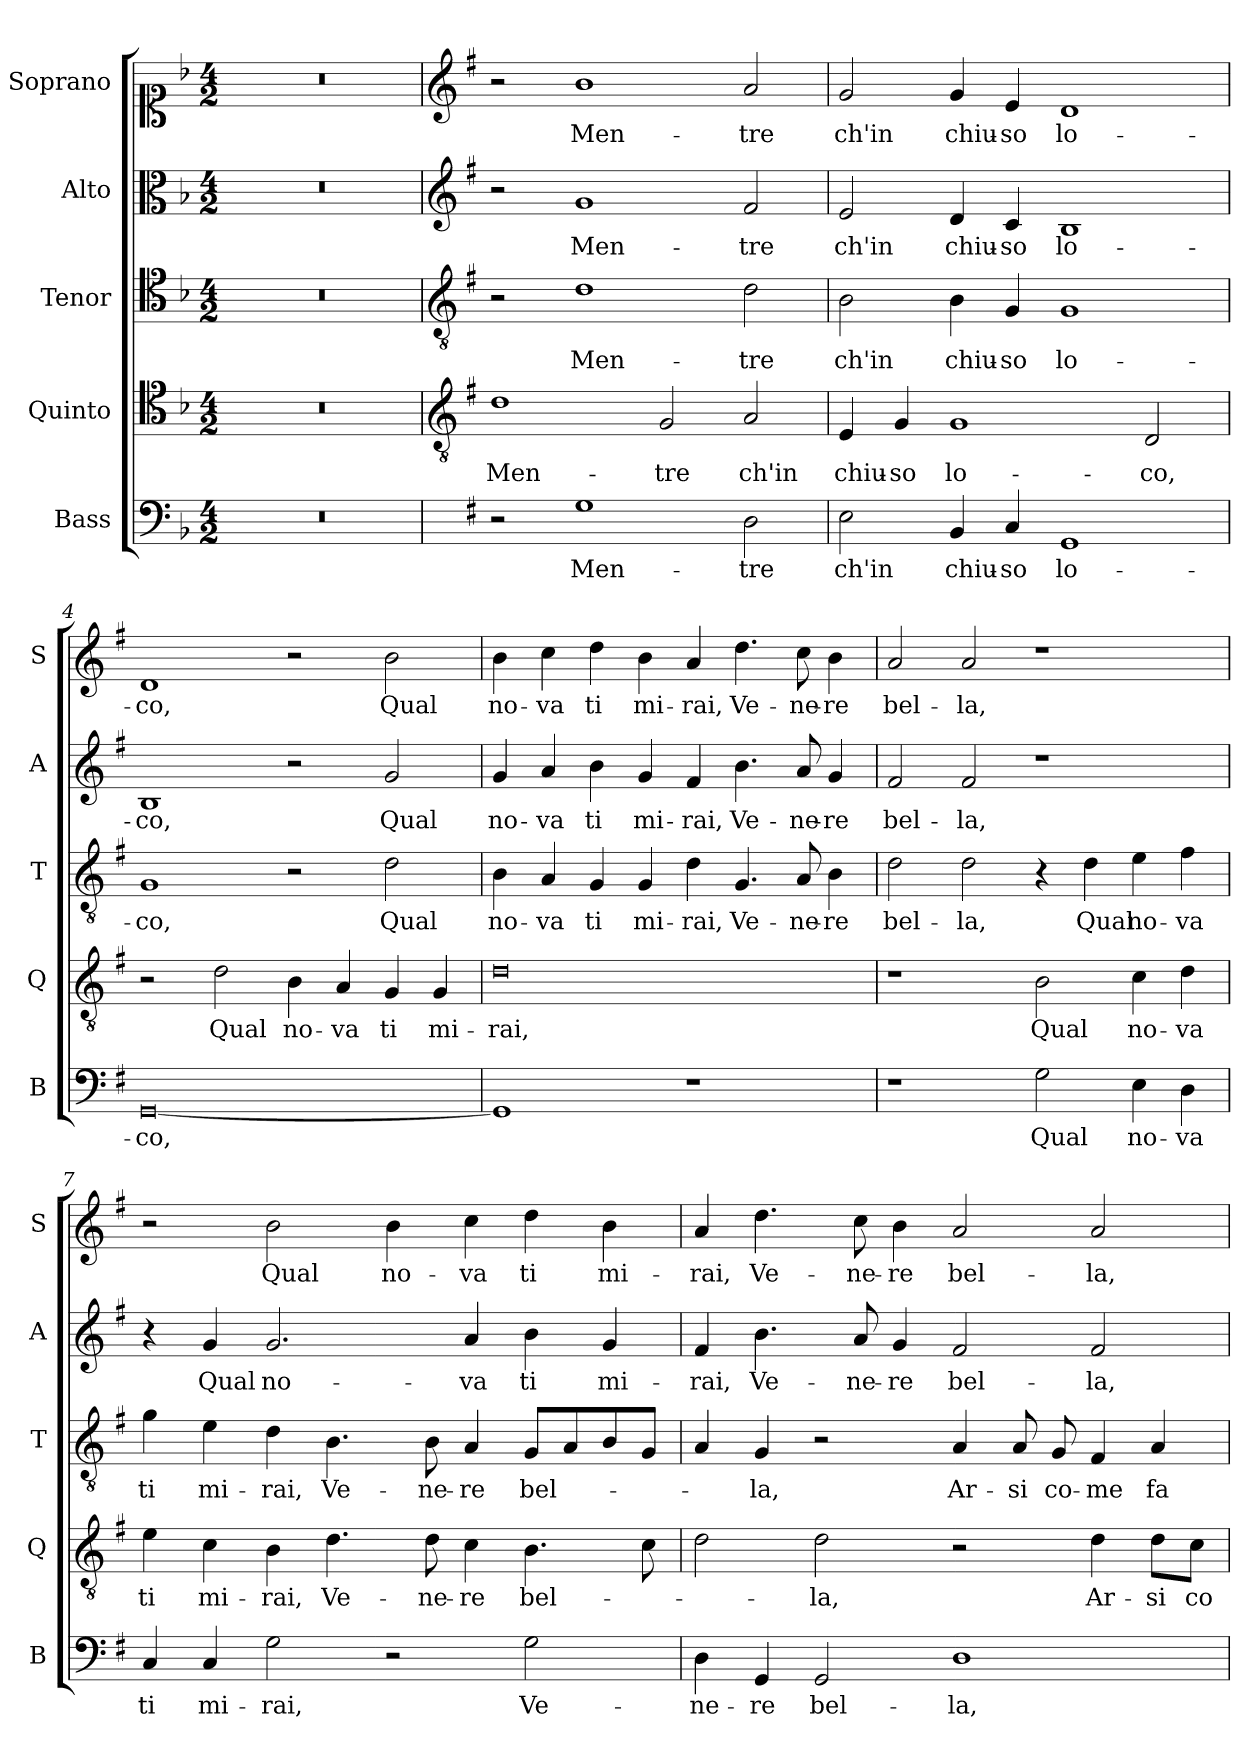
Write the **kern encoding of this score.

**kern	**text	**kern	**text	**kern	**text	**kern	**text	**kern	**text
*part5	*part5	*part4	*part4	*part3	*part3	*part2	*part2	*part1	*part1
*staff5	*staff5	*staff4	*staff4	*staff3	*staff3	*staff2	*staff2	*staff1	*staff1
*I"Bass	*	*I"Quinto	*	*I"Tenor	*	*I"Alto	*	*I"Soprano	*
*I'B	*	*I'Q	*	*I'T	*	*I'A	*	*I'S	*
*clefF4	*	*clefC4	*	*clefC4	*	*clefC3	*	*clefC1	*
*k[b-]	*	*k[b-]	*	*k[b-]	*	*k[b-]	*	*k[b-]	*
*F:	*	*F:	*	*F:	*	*F:	*	*F:	*
*M4/2	*	*M4/2	*	*M4/2	*	*M4/2	*	*M4/2	*
=1	=1	=1	=1	=1	=1	=1	=1	=1	=1
0r	.	0r	.	0r	.	0r	.	0r	.
=2	=2	=2	=2	=2	=2	=2	=2	=2	=2
*	*	*clefGv2	*	*clefGv2	*	*clefG2	*	*clefG2	*
*k[f#]	*	*k[f#]	*	*k[f#]	*	*k[f#]	*	*k[f#]	*
*G:	*	*G:	*	*G:	*	*G:	*	*G:	*
!	!	!	!LO:LY:b	!	!	!	!	!	!
2r	.	1d	Men-	2r	.	2r	.	2r	.
!	!LO:LY:b	!	!	!	!LO:LY:b	!	!LO:LY:b	!	!LO:LY:b
1G	Men-	.	.	1d	Men-	1g	Men-	1b	Men-
!	!	!	!LO:LY:b	!	!	!	!	!	!
.	.	2G/	-tre	.	.	.	.	.	.
!	!LO:LY:b	!	!LO:LY:b	!	!LO:LY:b	!	!LO:LY:b	!	!LO:LY:b
2D\	-tre	2A/	ch'in	2d\	-tre	2f#/	-tre	2a/	-tre
=3	=3	=3	=3	=3	=3	=3	=3	=3	=3
!	!LO:LY:b	!	!LO:LY:b	!	!LO:LY:b	!	!LO:LY:b	!	!LO:LY:b
2E\	ch'in	4E/	chiu-	2B\	ch'in	2e/	ch'in	2g/	ch'in
!	!	!	!LO:LY:b	!	!	!	!	!	!
.	.	4G/	-so	.	.	.	.	.	.
!	!LO:LY:b	!	!LO:LY:b	!	!LO:LY:b	!	!LO:LY:b	!	!LO:LY:b
4BB/	chiu-	1G	lo-	4B\	chiu-	4d/	chiu-	4g/	chiu-
!	!LO:LY:b	!	!	!	!LO:LY:b	!	!LO:LY:b	!	!LO:LY:b
4C/	-so	.	.	4G/	-so	4c/	-so	4e/	-so
!	!LO:LY:b	!	!	!	!LO:LY:b	!	!LO:LY:b	!	!LO:LY:b
1GG	lo-	.	.	1G	lo-	1B	lo-	1d	lo-
!	!	!	!LO:LY:b	!	!	!	!	!	!
.	.	2D/	-co,	.	.	.	.	.	.
=4	=4	=4	=4	=4	=4	=4	=4	=4	=4
!	!LO:LY:b	!	!	!	!LO:LY:b	!	!LO:LY:b	!	!LO:LY:b
[0GG	-co,	2r	.	1G	-co,	1B	-co,	1d	-co,
!	!	!	!LO:LY:b	!	!	!	!	!	!
.	.	2d\	Qual	.	.	.	.	.	.
!	!	!	!LO:LY:b	!	!	!	!	!	!
.	.	4B\	no-	2r	.	2r	.	2r	.
!	!	!	!LO:LY:b	!	!	!	!	!	!
.	.	4A/	-va	.	.	.	.	.	.
!	!	!	!LO:LY:b	!	!LO:LY:b	!	!LO:LY:b	!	!LO:LY:b
.	.	4G/	ti	2d\	Qual	2g/	Qual	2b\	Qual
!	!	!	!LO:LY:b	!	!	!	!	!	!
.	.	4G/	mi-	.	.	.	.	.	.
!!LO:LB:g=z
=5	=5	=5	=5	=5	=5	=5	=5	=5	=5
!	!	!	!LO:LY:b	!	!LO:LY:b	!	!LO:LY:b	!	!LO:LY:b
1GG]	.	0d	-rai,	4B\	no-	4g/	no-	4b\	no-
!	!	!	!	!	!LO:LY:b	!	!LO:LY:b	!	!LO:LY:b
.	.	.	.	4A/	-va	4a/	-va	4cc\	-va
!	!	!	!	!	!LO:LY:b	!	!LO:LY:b	!	!LO:LY:b
.	.	.	.	4G/	ti	4b\	ti	4dd\	ti
!	!	!	!	!	!LO:LY:b	!	!LO:LY:b	!	!LO:LY:b
.	.	.	.	4G/	mi-	4g/	mi-	4b\	mi-
!	!	!	!	!	!LO:LY:b	!	!LO:LY:b	!	!LO:LY:b
1r	.	.	.	4d\	-rai,	4f#/	-rai,	4a/	-rai,
!	!	!	!	!	!LO:LY:b	!	!LO:LY:b	!	!LO:LY:b
.	.	.	.	4.G/	Ve-	4.b\	Ve-	4.dd\	Ve-
!	!	!	!	!	!LO:LY:b	!	!LO:LY:b	!	!LO:LY:b
.	.	.	.	8A/	-ne-	8a/	-ne-	8cc\	-ne-
!	!	!	!	!	!LO:LY:b	!	!LO:LY:b	!	!LO:LY:b
.	.	.	.	4B\	-re	4g/	-re	4b\	-re
=6	=6	=6	=6	=6	=6	=6	=6	=6	=6
!	!	!	!	!	!LO:LY:b	!	!LO:LY:b	!	!LO:LY:b
1r	.	1r	.	2d\	bel-	2f#/	bel-	2a/	bel-
!	!	!	!	!	!LO:LY:b	!	!LO:LY:b	!	!LO:LY:b
.	.	.	.	2d\	-la,	2f#/	-la,	2a/	-la,
!	!LO:LY:b	!	!LO:LY:b	!	!	!	!	!	!
2G\	Qual	2B\	Qual	4r	.	1r	.	1r	.
!	!	!	!	!	!LO:LY:b	!	!	!	!
.	.	.	.	4d\	Qual	.	.	.	.
!	!LO:LY:b	!	!LO:LY:b	!	!LO:LY:b	!	!	!	!
4E\	no-	4c\	no-	4e\	no-	.	.	.	.
!	!LO:LY:b	!	!LO:LY:b	!	!LO:LY:b	!	!	!	!
4D\	-va	4d\	-va	4f#\	-va	.	.	.	.
=7	=7	=7	=7	=7	=7	=7	=7	=7	=7
!	!LO:LY:b	!	!LO:LY:b	!	!LO:LY:b	!	!	!	!
4C/	ti	4e\	ti	4g\	ti	4r	.	2r	.
!	!LO:LY:b	!	!LO:LY:b	!	!LO:LY:b	!	!LO:LY:b	!	!
4C/	mi-	4c\	mi-	4e\	mi-	4g/	Qual	.	.
!	!LO:LY:b	!	!LO:LY:b	!	!LO:LY:b	!	!LO:LY:b	!	!LO:LY:b
2G\	-rai,	4B\	-rai,	4d\	-rai,	2.g/	no-	2b\	Qual
!	!	!	!LO:LY:b	!	!LO:LY:b	!	!	!	!
.	.	4.d\	Ve-	4.B\	Ve-	.	.	.	.
!	!	!	!	!	!	!	!	!	!LO:LY:b
2r	.	.	.	.	.	.	.	4b\	no-
!	!	!	!LO:LY:b	!	!LO:LY:b	!	!	!	!
.	.	8d\	-ne-	8B\	-ne-	.	.	.	.
!	!	!	!LO:LY:b	!	!LO:LY:b	!	!LO:LY:b	!	!LO:LY:b
.	.	4c\	-re	4A/	-re	4a/	-va	4cc\	-va
!	!LO:LY:b	!	!LO:LY:b	!	!LO:LY:b	!	!LO:LY:b	!	!LO:LY:b
2G\	Ve-	4.B\	bel-	8G/L	bel-	4b\	ti	4dd\	ti
.	.	.	.	8A/	.	.	.	.	.
!	!	!	!	!	!	!	!LO:LY:b	!	!LO:LY:b
.	.	.	.	8B/	.	4g/	mi-	4b\	mi-
.	.	8c\	.	8G/J	.	.	.	.	.
!!LO:PB:g=z
=8	=8	=8	=8	=8	=8	=8	=8	=8	=8
!	!LO:LY:b	!	!	!	!	!	!LO:LY:b	!	!LO:LY:b
4D\	-ne-	2d\	.	4A/	.	4f#/	-rai,	4a/	-rai,
!	!LO:LY:b	!	!	!	!LO:LY:b	!	!LO:LY:b	!	!LO:LY:b
4GG/	-re	.	.	4G/	-la,	4.b\	Ve-	4.dd\	Ve-
!	!LO:LY:b	!	!LO:LY:b	!	!	!	!	!	!
2GG/	bel-	2d\	-la,	2r	.	.	.	.	.
!	!	!	!	!	!	!	!LO:LY:b	!	!LO:LY:b
.	.	.	.	.	.	8a/	-ne-	8cc\	-ne-
!	!	!	!	!	!	!	!LO:LY:b	!	!LO:LY:b
.	.	.	.	.	.	4g/	-re	4b\	-re
!	!LO:LY:b	!	!	!	!LO:LY:b	!	!LO:LY:b	!	!LO:LY:b
1D	-la,	2r	.	4A/	Ar-	2f#/	bel-	2a/	bel-
!	!	!	!	!	!LO:LY:b	!	!	!	!
.	.	.	.	8A/	-si	.	.	.	.
!	!	!	!	!	!LO:LY:b	!	!	!	!
.	.	.	.	8G/	co-	.	.	.	.
!	!	!	!LO:LY:b	!	!LO:LY:b	!	!LO:LY:b	!	!LO:LY:b
.	.	4d\	Ar-	4F#/	-me	2f#/	-la,	2a/	-la,
!	!	!	!LO:LY:b	!	!LO:LY:b	!	!	!	!
.	.	8d\L	-si	4A/	fa-	.	.	.	.
!	!	!	!LO:LY:b	!	!	!	!	!	!
.	.	8c\J	co-	.	.	.	.	.	.
=	=	=	=	=	=	=	=	=	=
*-	*-	*-	*-	*-	*-	*-	*-	*-	*-
